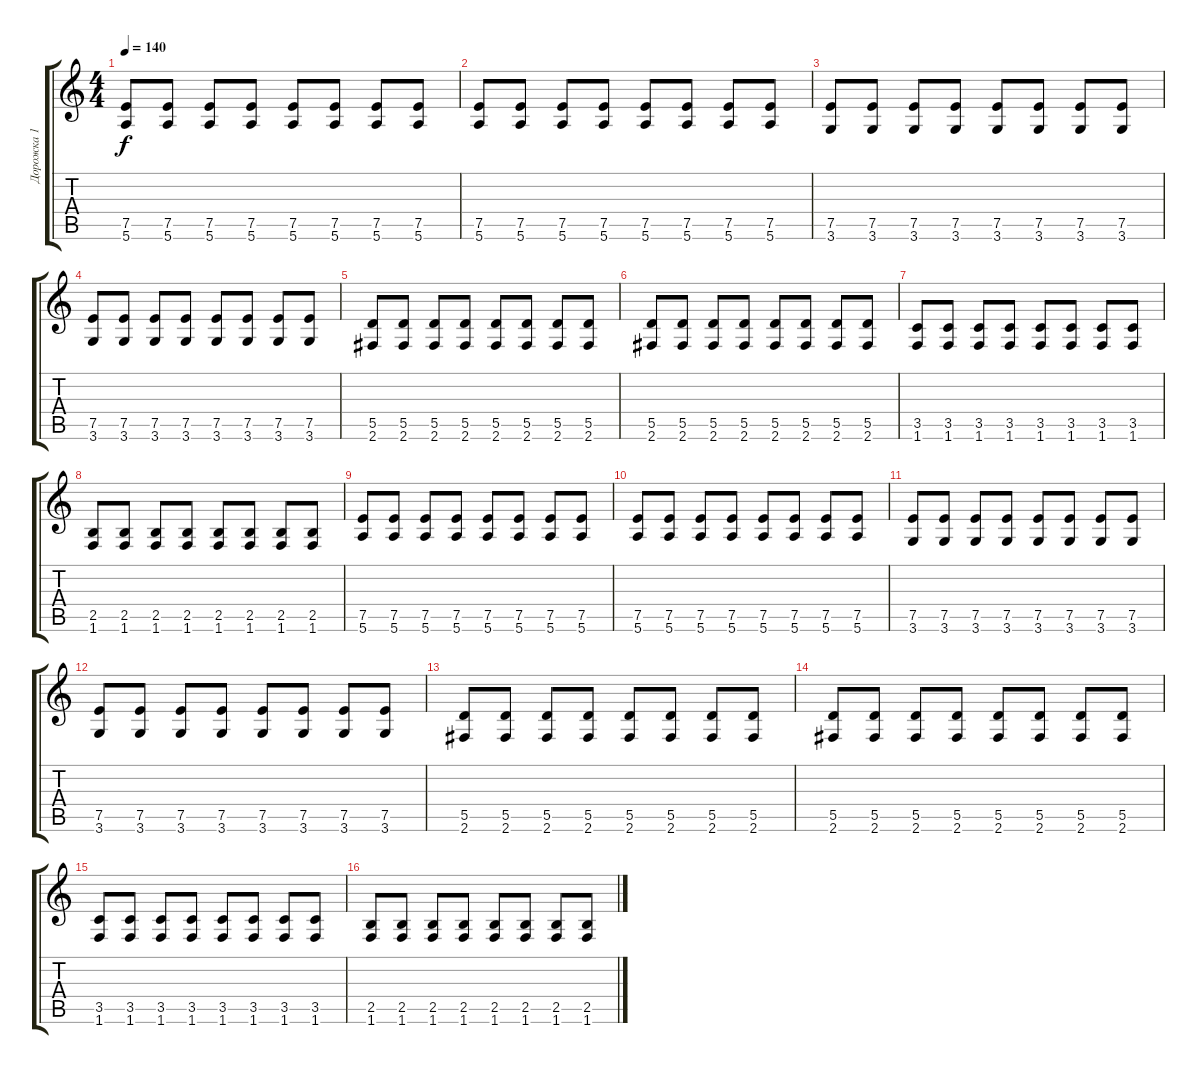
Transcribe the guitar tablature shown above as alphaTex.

\track ("Дорожка 1" "Дорожка 1") {instrument acousticguitarnylon}
\staff {score tabs}
\tuning (E4 B3 G3 D3 A2 E2) {hide}
\ts (4 4)
\tempo 140
\clef g2
\ks c
(7.5 5.6).8{dy f instrument acousticguitarnylon} (7.5 5.6).8 (7.5 5.6).8 (7.5 5.6).8 (7.5 5.6).8 (7.5 5.6).8 (7.5 5.6).8 (7.5 5.6).8 |
(7.5 5.6).8 (7.5 5.6).8 (7.5 5.6).8 (7.5 5.6).8 (7.5 5.6).8 (7.5 5.6).8 (7.5 5.6).8 (7.5 5.6).8 |
(7.5 3.6).8 (7.5 3.6).8 (7.5 3.6).8 (7.5 3.6).8 (7.5 3.6).8 (7.5 3.6).8 (7.5 3.6).8 (7.5 3.6).8 |
(7.5 3.6).8 (7.5 3.6).8 (7.5 3.6).8 (7.5 3.6).8 (7.5 3.6).8 (7.5 3.6).8 (7.5 3.6).8 (7.5 3.6).8 |
(5.5 2.6).8 (5.5 2.6).8 (5.5 2.6).8 (5.5 2.6).8 (5.5 2.6).8 (5.5 2.6).8 (5.5 2.6).8 (5.5 2.6).8 |
(5.5 2.6).8 (5.5 2.6).8 (5.5 2.6).8 (5.5 2.6).8 (5.5 2.6).8 (5.5 2.6).8 (5.5 2.6).8 (5.5 2.6).8 |
(3.5 1.6).8 (3.5 1.6).8 (3.5 1.6).8 (3.5 1.6).8 (3.5 1.6).8 (3.5 1.6).8 (3.5 1.6).8 (3.5 1.6).8 |
(2.5 1.6).8 (2.5 1.6).8 (2.5 1.6).8 (2.5 1.6).8 (2.5 1.6).8 (2.5 1.6).8 (2.5 1.6).8 (2.5 1.6).8 |
(7.5 5.6).8 (7.5 5.6).8 (7.5 5.6).8 (7.5 5.6).8 (7.5 5.6).8 (7.5 5.6).8 (7.5 5.6).8 (7.5 5.6).8 |
(7.5 5.6).8 (7.5 5.6).8 (7.5 5.6).8 (7.5 5.6).8 (7.5 5.6).8 (7.5 5.6).8 (7.5 5.6).8 (7.5 5.6).8 |
(7.5 3.6).8 (7.5 3.6).8 (7.5 3.6).8 (7.5 3.6).8 (7.5 3.6).8 (7.5 3.6).8 (7.5 3.6).8 (7.5 3.6).8 |
(7.5 3.6).8 (7.5 3.6).8 (7.5 3.6).8 (7.5 3.6).8 (7.5 3.6).8 (7.5 3.6).8 (7.5 3.6).8 (7.5 3.6).8 |
(5.5 2.6).8 (5.5 2.6).8 (5.5 2.6).8 (5.5 2.6).8 (5.5 2.6).8 (5.5 2.6).8 (5.5 2.6).8 (5.5 2.6).8 |
(5.5 2.6).8 (5.5 2.6).8 (5.5 2.6).8 (5.5 2.6).8 (5.5 2.6).8 (5.5 2.6).8 (5.5 2.6).8 (5.5 2.6).8 |
(3.5 1.6).8 (3.5 1.6).8 (3.5 1.6).8 (3.5 1.6).8 (3.5 1.6).8 (3.5 1.6).8 (3.5 1.6).8 (3.5 1.6).8 |
(2.5 1.6).8 (2.5 1.6).8 (2.5 1.6).8 (2.5 1.6).8 (2.5 1.6).8 (2.5 1.6).8 (2.5 1.6).8 (2.5 1.6).8
